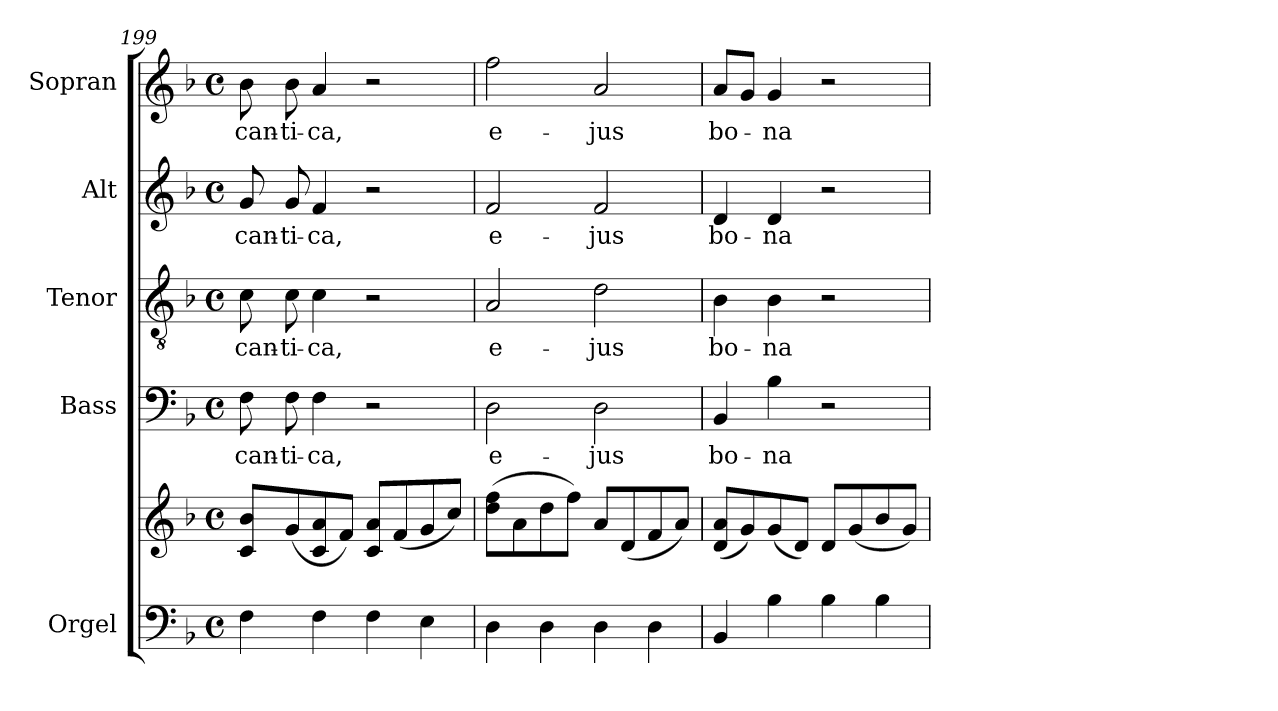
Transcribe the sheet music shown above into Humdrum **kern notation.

**kern	**kern	**kern	**text	**kern	**text	**kern	**text	**kern	**text
*part5	*part5	*part4	*part4	*part3	*part3	*part2	*part2	*part1	*part1
*staff6	*staff5	*staff4	*staff4	*staff3	*staff3	*staff2	*staff2	*staff1	*staff1
*I"Orgel	*	*I"Bass	*	*I"Tenor	*	*I"Alt	*	*I"Sopran	*
*I'Org.	*	*I'B.	*	*I'T.	*	*I'A.	*	*I'S.	*
*clefF4	*clefG2	*clefF4	*	*clefGv2	*	*clefG2	*	*clefG2	*
*k[b-]	*k[b-]	*k[b-]	*	*k[b-]	*	*k[b-]	*	*k[b-]	*
*F:	*F:	*F:	*	*F:	*	*F:	*	*F:	*
*M4/4	*M4/4	*M4/4	*	*M4/4	*	*M4/4	*	*M4/4	*
*met(c)	*met(c)	*met(c)	*	*met(c)	*	*met(c)	*	*met(c)	*
=199	=199	=199	=199	=199	=199	=199	=199	=199	=199
!	!	!	!LO:LY:b	!	!LO:LY:b	!	!LO:LY:b	!	!LO:LY:b
4F\	8c/ 8b-/L	8F\	can-	8c\	can-	8g/	can-	8b-\	can-
!	!	!	!LO:LY:b	!	!LO:LY:b	!	!LO:LY:b	!	!LO:LY:b
.	(<8g/	8F\	-ti-	8c\	-ti-	8g/	-ti-	8b-\	-ti-
!	!	!	!LO:LY:b	!	!LO:LY:b	!	!LO:LY:b	!	!LO:LY:b
4F\	8c/ 8a/	4F\	-ca,	4c\	-ca,	4f/	-ca,	4a/	-ca,
.	8f/J)	.	.	.	.	.	.	.	.
4F\	8c/ 8a/L	2r	.	2r	.	2r	.	2r	.
.	(<8f/	.	.	.	.	.	.	.	.
4E\	8g/	.	.	.	.	.	.	.	.
.	8cc/J)	.	.	.	.	.	.	.	.
!!LO:LB:g=z
=200	=200	=200	=200	=200	=200	=200	=200	=200	=200
!	!	!	!LO:LY:b	!	!LO:LY:b	!	!LO:LY:b	!	!LO:LY:b
4D\	(>8dd\ 8ff\L	2D\	e-	2A/	e-	2f/	e-	2ff\	e-
.	8a\	.	.	.	.	.	.	.	.
4D\	8dd\	.	.	.	.	.	.	.	.
.	8ff\J)	.	.	.	.	.	.	.	.
!	!	!	!LO:LY:b	!	!LO:LY:b	!	!LO:LY:b	!	!LO:LY:b
4D\	8a/L	2D\	-jus	2d\	-jus	2f/	-jus	2a/	-jus
.	(<8d/	.	.	.	.	.	.	.	.
4D\	8f/	.	.	.	.	.	.	.	.
.	8a/J)	.	.	.	.	.	.	.	.
=201	=201	=201	=201	=201	=201	=201	=201	=201	=201
!	!	!	!LO:LY:b	!	!LO:LY:b	!	!LO:LY:b	!	!LO:LY:b
4BB-/	(<8d/ 8a/L	4BB-/	bo-	4B-\	bo-	4d/	bo-	8a/L	bo-
.	8g/)	.	.	.	.	.	.	8g/J	.
!	!	!	!LO:LY:b	!	!LO:LY:b	!	!LO:LY:b	!	!LO:LY:b
4B-\	(<8g/	4B-\	-na	4B-\	-na	4d/	-na	4g/	-na
.	8d/J)	.	.	.	.	.	.	.	.
4B-\	8d/L	2r	.	2r	.	2r	.	2r	.
.	(<8g/	.	.	.	.	.	.	.	.
4B-\	8b-/	.	.	.	.	.	.	.	.
.	8g/J)	.	.	.	.	.	.	.	.
=	=	=	=	=	=	=	=	=	=
*-	*-	*-	*-	*-	*-	*-	*-	*-	*-
